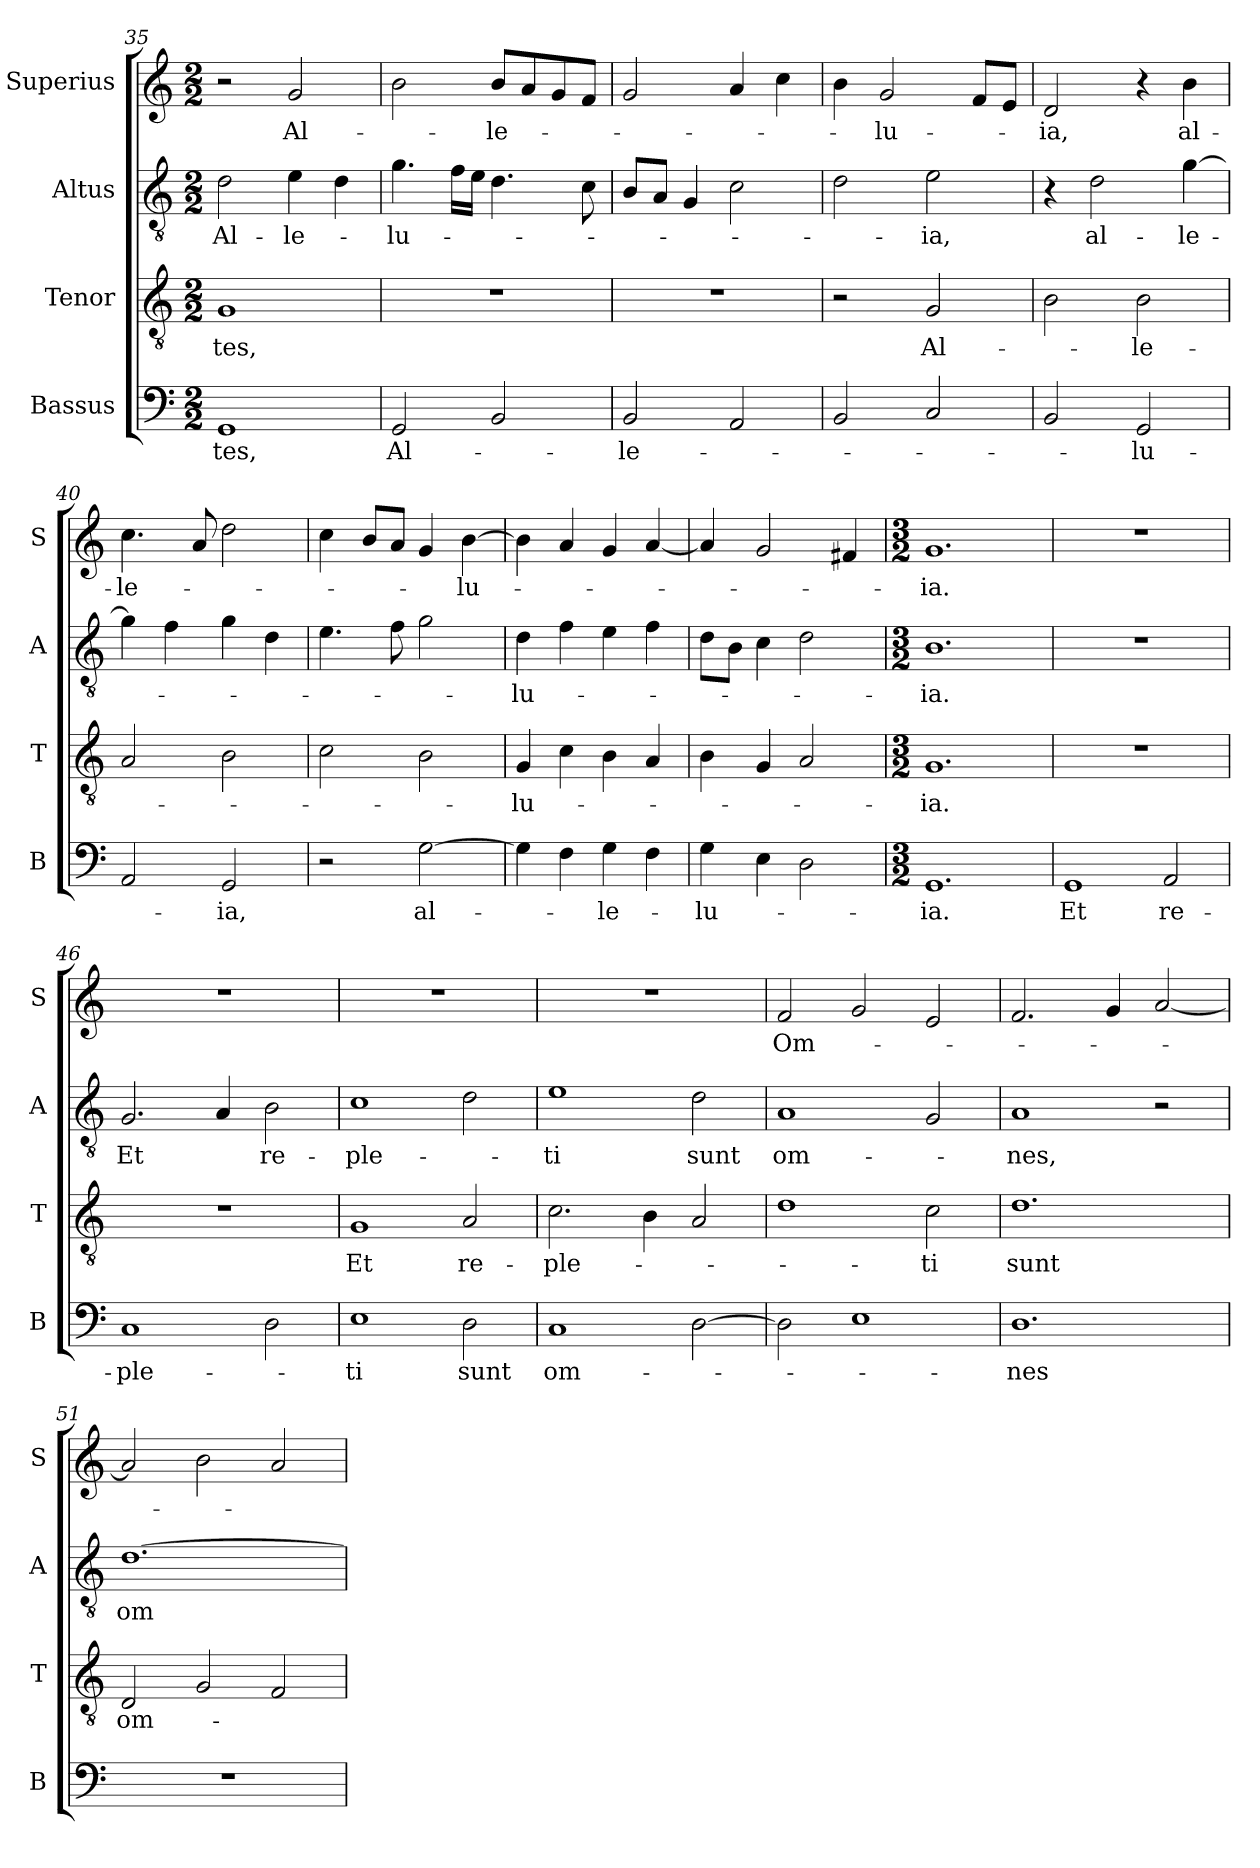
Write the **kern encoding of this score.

**kern	**text	**kern	**text	**kern	**text	**kern	**text
*part4	*part4	*part3	*part3	*part2	*part2	*part1	*part1
*staff4	*staff4	*staff3	*staff3	*staff2	*staff2	*staff1	*staff1
*I"Bassus	*	*I"Tenor	*	*I"Altus	*	*I"Superius	*
*I'B	*	*I'T	*	*I'A	*	*I'S	*
*clefF4	*	*clefGv2	*	*clefGv2	*	*clefG2	*
*k[]	*	*k[]	*	*k[]	*	*k[]	*
*M2/2	*	*M2/2	*	*M2/2	*	*M2/2	*
=35	=35	=35	=35	=35	=35	=35	=35
1GG	-tes,	1G	-tes,	2d	Al-	2r	.
.	.	.	.	4e	-le-	2g	Al-
.	.	.	.	4d	.	.	.
=36	=36	=36	=36	=36	=36	=36	=36
2GG	Al-	1r	.	4.g	-lu-	2b	.
.	.	.	.	16fLL	.	.	.
.	.	.	.	16eJJ	.	.	.
2BB	.	.	.	4.d	.	8bL	-le-
.	.	.	.	.	.	8a	.
.	.	.	.	.	.	8g	.
.	.	.	.	8c	.	8fJ	.
=37	=37	=37	=37	=37	=37	=37	=37
2BB	-le-	1r	.	8BL	.	2g	.
.	.	.	.	8AJ	.	.	.
.	.	.	.	4G	.	.	.
2AA	.	.	.	2c	.	4a	.
.	.	.	.	.	.	4cc	.
=38	=38	=38	=38	=38	=38	=38	=38
2BB	.	2r	.	2d	.	4b	.
.	.	.	.	.	.	2g	-lu-
!	!	!	!	!	!LO:LY:i	!	!
2C	.	2G	Al-	2e	-ia,	.	.
.	.	.	.	.	.	8fL	.
.	.	.	.	.	.	8eJ	.
=39	=39	=39	=39	=39	=39	=39	=39
!	!	!	!	!	!	!	!LO:LY:i
2BB	.	2B	.	4r	.	2d	-ia,
!	!	!	!	!	!LO:LY:i	!	!
.	.	.	.	2d	al-	.	.
2GG	-lu-	2B	-le-	.	.	4r	.
!	!	!	!	!	!LO:LY:i	!	!LO:LY:i
.	.	.	.	[4g	-le-	4b	al-
=40	=40	=40	=40	=40	=40	=40	=40
!	!	!	!	!	!	!	!LO:LY:i
2AA	.	2A	.	4g]	.	4.cc	-le-
.	.	.	.	4f	.	.	.
.	.	.	.	.	.	8a	.
2GG	-ia,	2B	.	4g	.	2dd	.
.	.	.	.	4d	.	.	.
=41	=41	=41	=41	=41	=41	=41	=41
2r	.	2c	.	4.e	.	4cc	.
.	.	.	.	.	.	8bL	.
.	.	.	.	8f	.	8aJ	.
!	!LO:LY:i	!	!	!	!	!	!
[2G	al-	2B	.	2g	.	4g	.
!	!	!	!	!	!	!	!LO:LY:i
.	.	.	.	.	.	[4b	-lu-
=42	=42	=42	=42	=42	=42	=42	=42
!	!	!	!	!	!LO:LY:i	!	!
4G]	.	4G	-lu-	4d	-lu-	4b]	.
4F	.	4c	.	4f	.	4a	.
!	!LO:LY:i	!	!	!	!	!	!
4G	-le-	4B	.	4e	.	4g	.
4F	.	4A	.	4f	.	[4a	.
=43	=43	=43	=43	=43	=43	=43	=43
!	!LO:LY:i	!	!	!	!	!	!
4G	-lu-	4B	.	8dL	.	4a]	.
.	.	.	.	8BJ	.	.	.
4E	.	4G	.	4c	.	2g	.
2D	.	2A	.	2d	.	.	.
.	.	.	.	.	.	4f#X	.
=44	=44	=44	=44	=44	=44	=44	=44
*M3/2	*	*M3/2	*	*M3/2	*	*M3/2	*
!	!LO:LY:i	!	!	!	!	!	!
1.GG	-ia.	1.G	-ia.	1.B	-ia.	1.g	-ia.
=45	=45	=45	=45	=45	=45	=45	=45
1GG	Et	1.r	.	1.r	.	1.r	.
2AA	re-	.	.	.	.	.	.
=46	=46	=46	=46	=46	=46	=46	=46
1C	-ple-	1.r	.	2.G	Et	1.r	.
.	.	.	.	4A	.	.	.
2D	.	.	.	2B	re-	.	.
=47	=47	=47	=47	=47	=47	=47	=47
1E	-ti	1G	Et	1c	-ple-	1.r	.
2D	sunt	2A	re-	2d	.	.	.
=48	=48	=48	=48	=48	=48	=48	=48
1C	om-	2.c	-ple-	1e	-ti	1.r	.
.	.	4B	.	.	.	.	.
[2D	.	2A	.	2d	sunt	.	.
=49	=49	=49	=49	=49	=49	=49	=49
!	!	!	!	!	!LO:LY:i	!	!
2D]	.	1d	.	1A	om-	2f	Om-
1E	.	.	.	.	.	2g	.
.	.	2c	-ti	2G	.	2e	.
=50	=50	=50	=50	=50	=50	=50	=50
!	!	!	!	!	!LO:LY:i	!	!
1.D	-nes	1.d	sunt	1A	-nes,	2.f	.
.	.	.	.	.	.	4g	.
.	.	.	.	2r	.	[2a	.
=51	=51	=51	=51	=51	=51	=51	=51
1.r	.	2D	-om-	[1.d	om-	2a]	.
.	.	2G	.	.	.	2b	.
.	.	2F	.	.	.	2a	.
=	=	=	=	=	=	=	=
*-	*-	*-	*-	*-	*-	*-	*-
